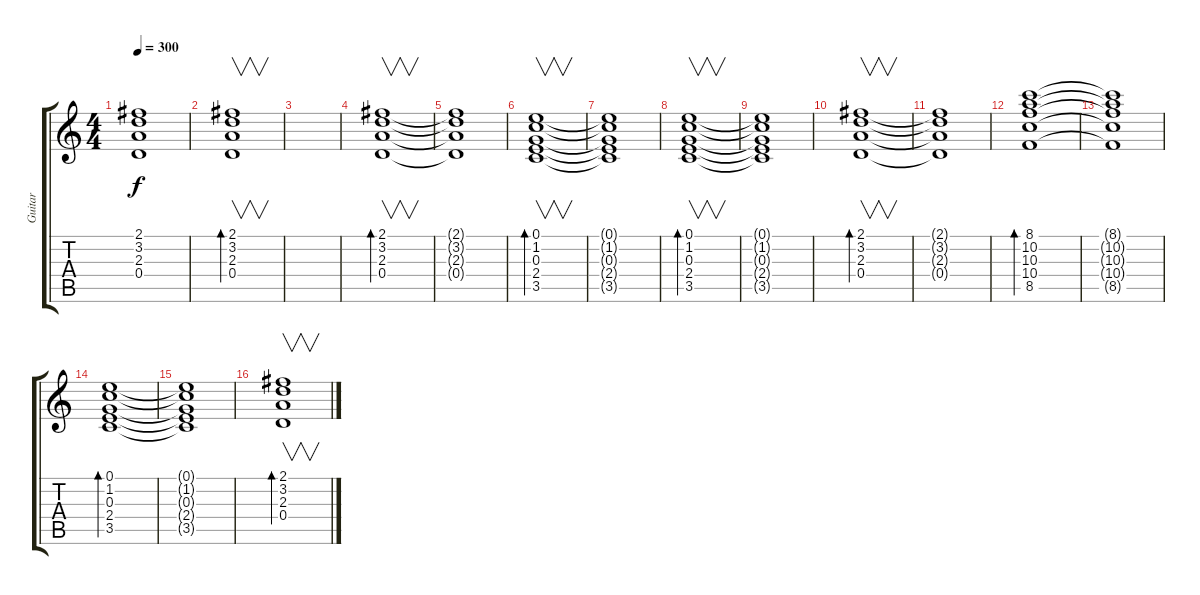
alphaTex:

\track ("Guitar" "Guitar") {instrument electricguitarclean}
\staff {score tabs}
\tuning (E4 B3 G3 D3 A2 E2) {hide}
\ts (4 4)
\tempo 300
\clef g2
\ks c
(2.1{t} 3.2{t} 2.3{t} 0.4{t}).1{dy f} |
(2.1 3.2 2.3 0.4).1{v bd 480} |
|
(2.1 3.2 2.3 0.4).1{v bd 480} |
(2.1{t} 3.2{t} 2.3{t} 0.4{t}).1 |
(0.1 1.2 0.3 2.4 3.5).1{v bd 480} |
(0.1{t} 1.2{t} 0.3{t} 2.4{t} 3.5{t}).1 |
(0.1 1.2 0.3 2.4 3.5).1{v bd 480} |
(0.1{t} 1.2{t} 0.3{t} 2.4{t} 3.5{t}).1 |
(2.1 3.2 2.3 0.4).1{v bd 480} |
(2.1{t} 3.2{t} 2.3{t} 0.4{t}).1 |
(8.1 10.2 10.3 10.4 8.5).1{bd 480} |
(8.1{t} 10.2{t} 10.3{t} 10.4{t} 8.5{t}).1 |
(0.1 1.2 0.3 2.4 3.5).1{bd 120} |
(0.1{t} 1.2{t} 0.3{t} 2.4{t} 3.5{t}).1 |
(2.1 3.2 2.3 0.4).1{v bd 480}
